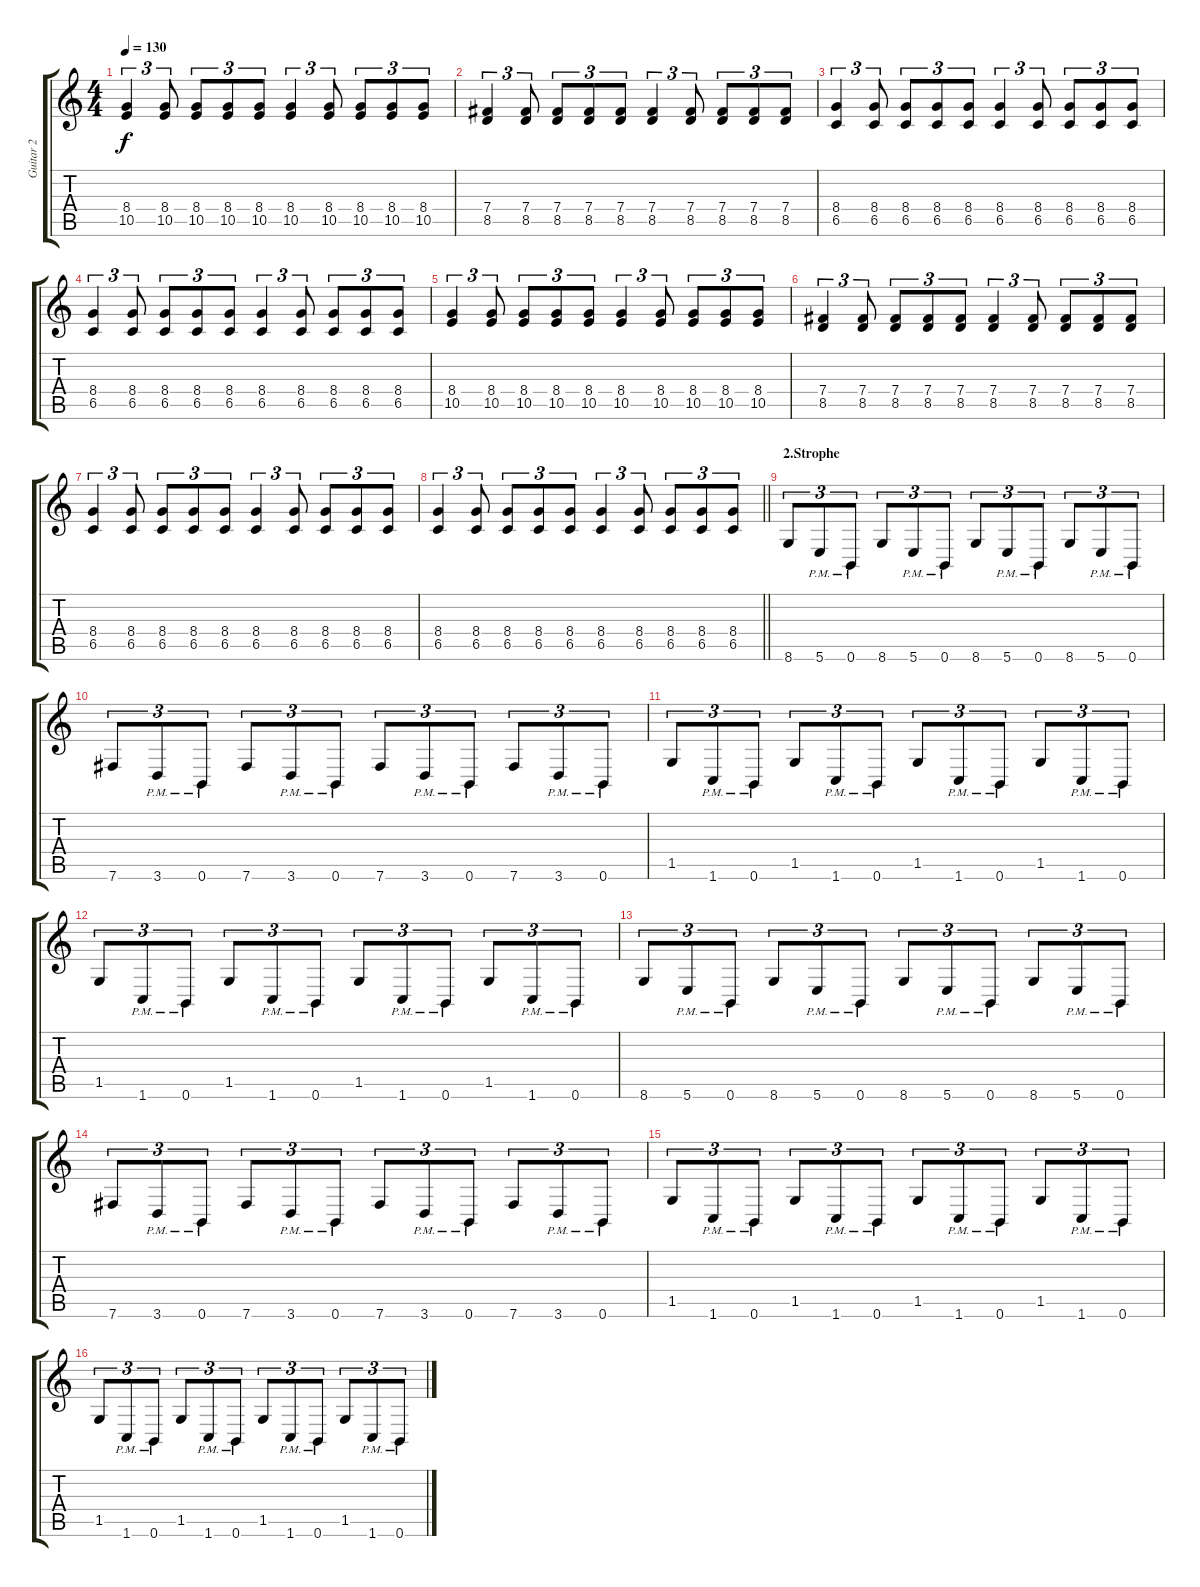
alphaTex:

\track ("Guitar 2" "Guitar 2") {instrument overdrivenguitar}
\staff {score tabs}
\tuning (Db4 Ab3 E3 B2 Gb2 B1) {hide}
\ts (4 4)
\section ("" "")
\tempo 130
\clef g2
\ks c
(8.4 10.5).4{tu (3 2) dy f} (8.4 10.5).8{tu (3 2)} (8.4 10.5).8{tu (3 2)} (8.4 10.5).8{tu (3 2)} (8.4 10.5).8{tu (3 2)} (8.4 10.5).4{tu (3 2)} (8.4 10.5).8{tu (3 2)} (8.4 10.5).8{tu (3 2)} (8.4 10.5).8{tu (3 2)} (8.4 10.5).8{tu (3 2)} |
(7.4 8.5).4{tu (3 2)} (7.4 8.5).8{tu (3 2)} (7.4 8.5).8{tu (3 2)} (7.4 8.5).8{tu (3 2)} (7.4 8.5).8{tu (3 2)} (7.4 8.5).4{tu (3 2)} (7.4 8.5).8{tu (3 2)} (7.4 8.5).8{tu (3 2)} (7.4 8.5).8{tu (3 2)} (7.4 8.5).8{tu (3 2)} |
(8.4 6.5).4{tu (3 2)} (8.4 6.5).8{tu (3 2)} (8.4 6.5).8{tu (3 2)} (8.4 6.5).8{tu (3 2)} (8.4 6.5).8{tu (3 2)} (8.4 6.5).4{tu (3 2)} (8.4 6.5).8{tu (3 2)} (8.4 6.5).8{tu (3 2)} (8.4 6.5).8{tu (3 2)} (8.4 6.5).8{tu (3 2)} |
(8.4 6.5).4{tu (3 2)} (8.4 6.5).8{tu (3 2)} (8.4 6.5).8{tu (3 2)} (8.4 6.5).8{tu (3 2)} (8.4 6.5).8{tu (3 2)} (8.4 6.5).4{tu (3 2)} (8.4 6.5).8{tu (3 2)} (8.4 6.5).8{tu (3 2)} (8.4 6.5).8{tu (3 2)} (8.4 6.5).8{tu (3 2)} |
(8.4 10.5).4{tu (3 2)} (8.4 10.5).8{tu (3 2)} (8.4 10.5).8{tu (3 2)} (8.4 10.5).8{tu (3 2)} (8.4 10.5).8{tu (3 2)} (8.4 10.5).4{tu (3 2)} (8.4 10.5).8{tu (3 2)} (8.4 10.5).8{tu (3 2)} (8.4 10.5).8{tu (3 2)} (8.4 10.5).8{tu (3 2)} |
(7.4 8.5).4{tu (3 2)} (7.4 8.5).8{tu (3 2)} (7.4 8.5).8{tu (3 2)} (7.4 8.5).8{tu (3 2)} (7.4 8.5).8{tu (3 2)} (7.4 8.5).4{tu (3 2)} (7.4 8.5).8{tu (3 2)} (7.4 8.5).8{tu (3 2)} (7.4 8.5).8{tu (3 2)} (7.4 8.5).8{tu (3 2)} |
(8.4 6.5).4{tu (3 2)} (8.4 6.5).8{tu (3 2)} (8.4 6.5).8{tu (3 2)} (8.4 6.5).8{tu (3 2)} (8.4 6.5).8{tu (3 2)} (8.4 6.5).4{tu (3 2)} (8.4 6.5).8{tu (3 2)} (8.4 6.5).8{tu (3 2)} (8.4 6.5).8{tu (3 2)} (8.4 6.5).8{tu (3 2)} |
\barLineRight lightlight
(8.4 6.5).4{tu (3 2)} (8.4 6.5).8{tu (3 2)} (8.4 6.5).8{tu (3 2)} (8.4 6.5).8{tu (3 2)} (8.4 6.5).8{tu (3 2)} (8.4 6.5).4{tu (3 2)} (8.4 6.5).8{tu (3 2)} (8.4 6.5).8{tu (3 2)} (8.4 6.5).8{tu (3 2)} (8.4 6.5).8{tu (3 2)} |
\section ("" "2.Strophe")
8.6.8{tu (3 2)} 5.6{pm}.8{tu (3 2)} 0.6{pm}.8{tu (3 2)} 8.6.8{tu (3 2)} 5.6{pm}.8{tu (3 2)} 0.6{pm}.8{tu (3 2)} 8.6.8{tu (3 2)} 5.6{pm}.8{tu (3 2)} 0.6{pm}.8{tu (3 2)} 8.6.8{tu (3 2)} 5.6{pm}.8{tu (3 2)} 0.6{pm}.8{tu (3 2)} |
7.6.8{tu (3 2)} 3.6{pm}.8{tu (3 2)} 0.6{pm}.8{tu (3 2)} 7.6.8{tu (3 2)} 3.6{pm}.8{tu (3 2)} 0.6{pm}.8{tu (3 2)} 7.6.8{tu (3 2)} 3.6{pm}.8{tu (3 2)} 0.6{pm}.8{tu (3 2)} 7.6.8{tu (3 2)} 3.6{pm}.8{tu (3 2)} 0.6{pm}.8{tu (3 2)} |
1.5.8{tu (3 2)} 1.6{pm}.8{tu (3 2)} 0.6{pm}.8{tu (3 2)} 1.5.8{tu (3 2)} 1.6{pm}.8{tu (3 2)} 0.6{pm}.8{tu (3 2)} 1.5.8{tu (3 2)} 1.6{pm}.8{tu (3 2)} 0.6{pm}.8{tu (3 2)} 1.5.8{tu (3 2)} 1.6{pm}.8{tu (3 2)} 0.6{pm}.8{tu (3 2)} |
1.5.8{tu (3 2)} 1.6{pm}.8{tu (3 2)} 0.6{pm}.8{tu (3 2)} 1.5.8{tu (3 2)} 1.6{pm}.8{tu (3 2)} 0.6{pm}.8{tu (3 2)} 1.5.8{tu (3 2)} 1.6{pm}.8{tu (3 2)} 0.6{pm}.8{tu (3 2)} 1.5.8{tu (3 2)} 1.6{pm}.8{tu (3 2)} 0.6{pm}.8{tu (3 2)} |
8.6.8{tu (3 2)} 5.6{pm}.8{tu (3 2)} 0.6{pm}.8{tu (3 2)} 8.6.8{tu (3 2)} 5.6{pm}.8{tu (3 2)} 0.6{pm}.8{tu (3 2)} 8.6.8{tu (3 2)} 5.6{pm}.8{tu (3 2)} 0.6{pm}.8{tu (3 2)} 8.6.8{tu (3 2)} 5.6{pm}.8{tu (3 2)} 0.6{pm}.8{tu (3 2)} |
7.6.8{tu (3 2)} 3.6{pm}.8{tu (3 2)} 0.6{pm}.8{tu (3 2)} 7.6.8{tu (3 2)} 3.6{pm}.8{tu (3 2)} 0.6{pm}.8{tu (3 2)} 7.6.8{tu (3 2)} 3.6{pm}.8{tu (3 2)} 0.6{pm}.8{tu (3 2)} 7.6.8{tu (3 2)} 3.6{pm}.8{tu (3 2)} 0.6{pm}.8{tu (3 2)} |
1.5.8{tu (3 2)} 1.6{pm}.8{tu (3 2)} 0.6{pm}.8{tu (3 2)} 1.5.8{tu (3 2)} 1.6{pm}.8{tu (3 2)} 0.6{pm}.8{tu (3 2)} 1.5.8{tu (3 2)} 1.6{pm}.8{tu (3 2)} 0.6{pm}.8{tu (3 2)} 1.5.8{tu (3 2)} 1.6{pm}.8{tu (3 2)} 0.6{pm}.8{tu (3 2)} |
1.5.8{tu (3 2)} 1.6{pm}.8{tu (3 2)} 0.6{pm}.8{tu (3 2)} 1.5.8{tu (3 2)} 1.6{pm}.8{tu (3 2)} 0.6{pm}.8{tu (3 2)} 1.5.8{tu (3 2)} 1.6{pm}.8{tu (3 2)} 0.6{pm}.8{tu (3 2)} 1.5.8{tu (3 2)} 1.6{pm}.8{tu (3 2)} 0.6{pm}.8{tu (3 2)}
